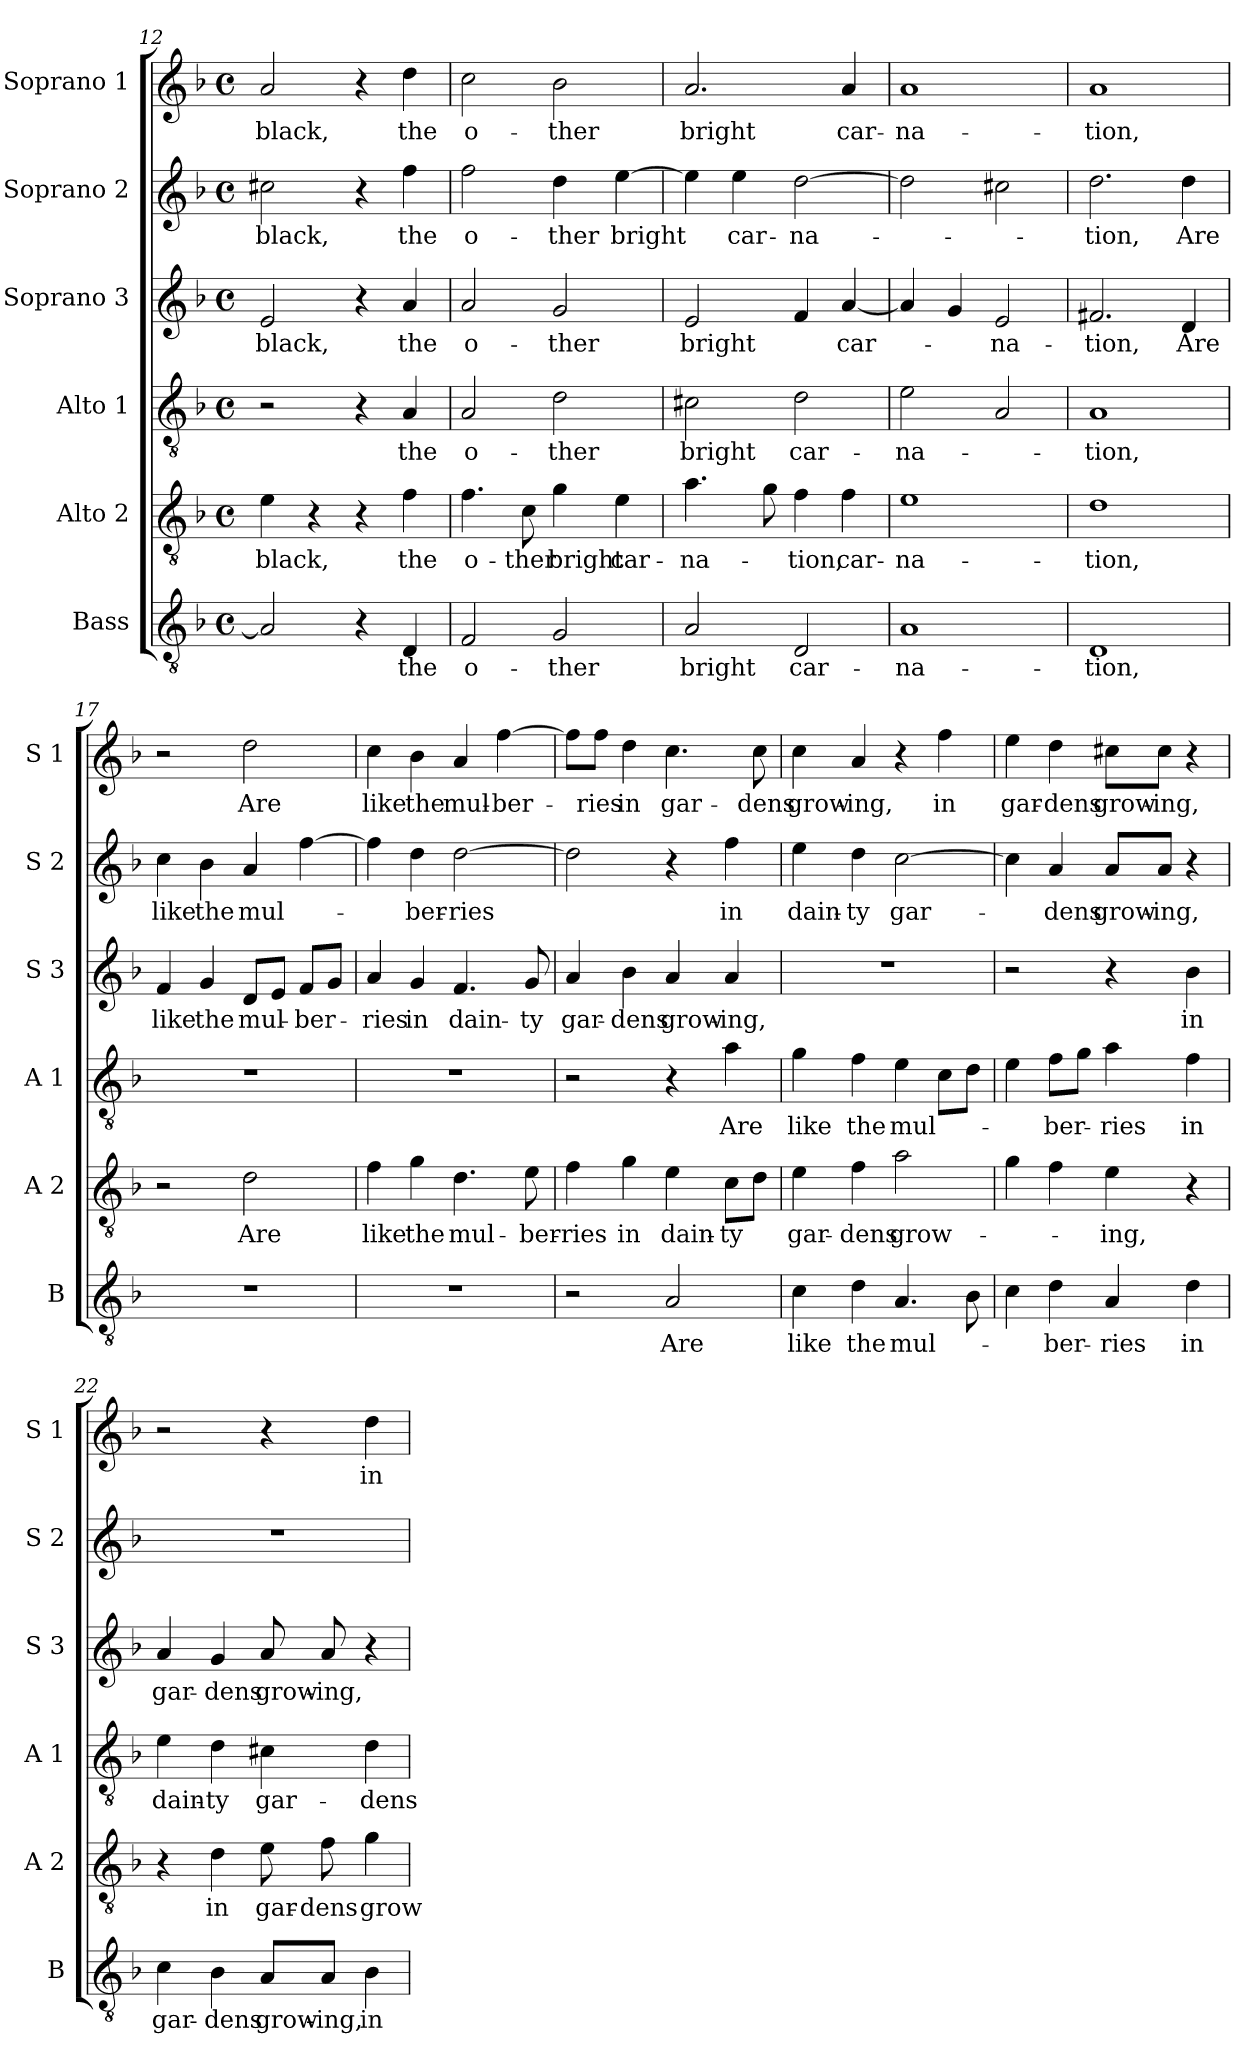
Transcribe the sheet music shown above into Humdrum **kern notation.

**kern	**text	**kern	**text	**kern	**text	**kern	**text	**kern	**text	**kern	**text
*part6	*part6	*part5	*part5	*part4	*part4	*part3	*part3	*part2	*part2	*part1	*part1
*staff6	*staff6	*staff5	*staff5	*staff4	*staff4	*staff3	*staff3	*staff2	*staff2	*staff1	*staff1
*I"Bass	*	*I"Alto 2	*	*I"Alto 1	*	*I"Soprano 3	*	*I"Soprano 2	*	*I"Soprano 1	*
*I'B	*	*I'A 2	*	*I'A 1	*	*I'S 3	*	*I'S 2	*	*I'S 1	*
*clefGv2	*	*clefGv2	*	*clefGv2	*	*clefG2	*	*clefG2	*	*clefG2	*
*k[b-]	*	*k[b-]	*	*k[b-]	*	*k[b-]	*	*k[b-]	*	*k[b-]	*
*F:	*	*F:	*	*F:	*	*F:	*	*F:	*	*F:	*
*M4/4	*	*M4/4	*	*M4/4	*	*M4/4	*	*M4/4	*	*M4/4	*
*met(c)	*	*met(c)	*	*met(c)	*	*met(c)	*	*met(c)	*	*met(c)	*
=12	=12	=12	=12	=12	=12	=12	=12	=12	=12	=12	=12
!	!	!	!LO:LY:b	!	!	!	!LO:LY:b	!	!LO:LY:b	!	!LO:LY:b
2A/]	.	4e\	black,	2r	.	2e/	black,	2cc#X\	black,	2a/	black,
.	.	4r	.	.	.	.	.	.	.	.	.
4r	.	4r	.	4r	.	4r	.	4r	.	4r	.
!	!LO:LY:b	!	!LO:LY:b	!	!LO:LY:b	!	!LO:LY:b	!	!LO:LY:b	!	!LO:LY:b
4D/	the	4f\	the	4A/	the	4a/	the	4ff\	the	4dd\	the
!!LO:PB:g=z
=13	=13	=13	=13	=13	=13	=13	=13	=13	=13	=13	=13
!	!LO:LY:b	!	!LO:LY:b	!	!LO:LY:b	!	!LO:LY:b	!	!LO:LY:b	!	!LO:LY:b
2F/	o-	4.f\	o-	2A/	o-	2a/	o-	2ff\	o-	2cc\	o-
!	!	!	!LO:LY:b	!	!	!	!	!	!	!	!
.	.	8c\	-ther	.	.	.	.	.	.	.	.
!	!LO:LY:b	!	!LO:LY:b	!	!LO:LY:b	!	!LO:LY:b	!	!LO:LY:b	!	!LO:LY:b
2G/	-ther	4g\	bright	2d\	-ther	2g/	-ther	4dd\	-ther	2b-\	-ther
!	!	!	!LO:LY:b	!	!	!	!	!	!LO:LY:b	!	!
.	.	4e\	car-	.	.	.	.	[4ee\	bright	.	.
=14	=14	=14	=14	=14	=14	=14	=14	=14	=14	=14	=14
!	!LO:LY:b	!	!LO:LY:b	!	!LO:LY:b	!	!LO:LY:b	!	!	!	!LO:LY:b
2A/	bright	4.a\	-na-	2c#X\	bright	2e/	bright	4ee\]	.	2.a/	bright
!	!	!	!	!	!	!	!	!	!LO:LY:b	!	!
.	.	.	.	.	.	.	.	4ee\	car-	.	.
.	.	8g\	.	.	.	.	.	.	.	.	.
!	!LO:LY:b	!	!LO:LY:b	!	!LO:LY:b	!	!	!	!LO:LY:b	!	!
2D/	car-	4f\	-tion,	2d\	car-	4f/	.	[2dd\	-na-	.	.
!	!	!	!LO:LY:b	!	!	!	!LO:LY:b	!	!	!	!LO:LY:b
.	.	4f\	car-	.	.	[4a/	car-	.	.	4a/	car-
=15	=15	=15	=15	=15	=15	=15	=15	=15	=15	=15	=15
!	!LO:LY:b	!	!LO:LY:b	!	!LO:LY:b	!	!	!	!	!	!LO:LY:b
1A	-na-	1e	-na-	2e\	-na-	4a/]	.	2dd\]	.	1a	-na-
.	.	.	.	.	.	4g/	.	.	.	.	.
!	!	!	!	!	!	!	!LO:LY:b	!	!	!	!
.	.	.	.	2A/	.	2e/	-na-	2cc#X\	.	.	.
=16	=16	=16	=16	=16	=16	=16	=16	=16	=16	=16	=16
!	!LO:LY:b	!	!LO:LY:b	!	!LO:LY:b	!	!LO:LY:b	!	!LO:LY:b	!	!LO:LY:b
1D	-tion,	1d	-tion,	1A	-tion,	2.f#X/	-tion,	2.dd\	-tion,	1a	-tion,
!	!	!	!	!	!	!	!LO:LY:b	!	!LO:LY:b	!	!
.	.	.	.	.	.	4d/	Are	4dd\	Are	.	.
=17	=17	=17	=17	=17	=17	=17	=17	=17	=17	=17	=17
!	!	!	!	!	!	!	!LO:LY:b	!	!LO:LY:b	!	!
1r	.	2r	.	1r	.	4f/	like	4cc\	like	2r	.
!	!	!	!	!	!	!	!LO:LY:b	!	!LO:LY:b	!	!
.	.	.	.	.	.	4g/	the	4b-\	the	.	.
!	!	!	!LO:LY:b	!	!	!	!LO:LY:b	!	!LO:LY:b	!	!LO:LY:b
.	.	2d\	Are	.	.	8d/L	mul-	4a/	mul-	2dd\	Are
.	.	.	.	.	.	8e/J	.	.	.	.	.
!	!	!	!	!	!	!	!LO:LY:b	!	!	!	!
.	.	.	.	.	.	8f/L	-ber-	[4ff\	.	.	.
.	.	.	.	.	.	8g/J	.	.	.	.	.
=18	=18	=18	=18	=18	=18	=18	=18	=18	=18	=18	=18
!	!	!	!LO:LY:b	!	!	!	!LO:LY:b	!	!	!	!LO:LY:b
1r	.	4f\	like	1r	.	4a/	-ries	4ff\]	.	4cc\	like
!	!	!	!LO:LY:b	!	!	!	!LO:LY:b	!	!LO:LY:b	!	!LO:LY:b
.	.	4g\	the	.	.	4g/	in	4dd\	-ber-	4b-\	the
!	!	!	!LO:LY:b	!	!	!	!LO:LY:b	!	!LO:LY:b	!	!LO:LY:b
.	.	4.d\	mul-	.	.	4.f/	dain-	[2dd\	-ries	4a/	mul-
!	!	!	!	!	!	!	!	!	!	!	!LO:LY:b
.	.	.	.	.	.	.	.	.	.	[4ff\	-ber-
!	!	!	!LO:LY:b	!	!	!	!LO:LY:b	!	!	!	!
.	.	8e\	-ber-	.	.	8g/	-ty	.	.	.	.
!!LO:LB:g=z
=19	=19	=19	=19	=19	=19	=19	=19	=19	=19	=19	=19
!	!	!	!LO:LY:b	!	!	!	!LO:LY:b	!	!	!	!
2r	.	4f\	-ries	2r	.	4a/	gar-	2dd\]	.	8ff\L]	.
!	!	!	!	!	!	!	!	!	!	!	!LO:LY:b
.	.	.	.	.	.	.	.	.	.	8ff\J	-ries
!	!	!	!LO:LY:b	!	!	!	!LO:LY:b	!	!	!	!LO:LY:b
.	.	4g\	in	.	.	4b-\	-dens	.	.	4dd\	in
!	!LO:LY:b	!	!LO:LY:b	!	!	!	!LO:LY:b	!	!	!	!LO:LY:b
2A/	Are	4e\	dain-	4r	.	4a/	grow-	4r	.	4.cc\	gar-
!	!	!	!LO:LY:b	!	!LO:LY:b	!	!LO:LY:b	!	!LO:LY:b	!	!
.	.	8c\L	-ty	4a\	Are	4a/	-ing,	4ff\	in	.	.
!	!	!	!	!	!	!	!	!	!	!	!LO:LY:b
.	.	8d\J	.	.	.	.	.	.	.	8cc\	-dens
=20	=20	=20	=20	=20	=20	=20	=20	=20	=20	=20	=20
!	!LO:LY:b	!	!LO:LY:b	!	!LO:LY:b	!	!	!	!LO:LY:b	!	!LO:LY:b
4c\	like	4e\	gar-	4g\	like	1r	.	4ee\	dain-	4cc\	grow-
!	!LO:LY:b	!	!LO:LY:b	!	!LO:LY:b	!	!	!	!LO:LY:b	!	!LO:LY:b
4d\	the	4f\	-dens	4f\	the	.	.	4dd\	-ty	4a/	-ing,
!	!LO:LY:b	!	!LO:LY:b	!	!LO:LY:b	!	!	!	!LO:LY:b	!	!
4.A/	mul-	2a\	grow-	4e\	mul-	.	.	[2cc\	gar-	4r	.
!	!	!	!	!	!	!	!	!	!	!	!LO:LY:b
.	.	.	.	8c\L	.	.	.	.	.	4ff\	in
8B-\	.	.	.	8d\J	.	.	.	.	.	.	.
=21	=21	=21	=21	=21	=21	=21	=21	=21	=21	=21	=21
!	!	!	!	!	!	!	!	!	!	!	!LO:LY:b
4c\	.	4g\	.	4e\	.	2r	.	4cc\]	.	4ee\	gar-
!	!LO:LY:b	!	!	!	!LO:LY:b	!	!	!	!LO:LY:b	!	!LO:LY:b
4d\	-ber-	4f\	.	8f\L	-ber-	.	.	4a/	-dens	4dd\	-dens
.	.	.	.	8g\J	.	.	.	.	.	.	.
!	!LO:LY:b	!	!LO:LY:b	!	!LO:LY:b	!	!	!	!LO:LY:b	!	!LO:LY:b
4A/	-ries	4e\	-ing,	4a\	-ries	4r	.	8a/L	grow-	8cc#X\L	grow-
!	!	!	!	!	!	!	!	!	!LO:LY:b	!	!LO:LY:b
.	.	.	.	.	.	.	.	8a/J	-ing,	8cc#\J	-ing,
!	!LO:LY:b	!	!	!	!LO:LY:b	!	!LO:LY:b	!	!	!	!
4d\	in	4r	.	4f\	in	4b-\	in	4r	.	4r	.
=22	=22	=22	=22	=22	=22	=22	=22	=22	=22	=22	=22
!	!LO:LY:b	!	!	!	!LO:LY:b	!	!LO:LY:b	!	!	!	!
4c\	gar-	4r	.	4e\	dain-	4a/	gar-	1r	.	2r	.
!	!LO:LY:b	!	!LO:LY:b	!	!LO:LY:b	!	!LO:LY:b	!	!	!	!
4B-\	-dens	4d\	in	4d\	-ty	4g/	-dens	.	.	.	.
!	!LO:LY:b	!	!LO:LY:b	!	!LO:LY:b	!	!LO:LY:b	!	!	!	!
8A/L	grow-	8e\	gar-	4c#X\	gar-	8a/	grow-	.	.	4r	.
!	!LO:LY:b	!	!LO:LY:b	!	!	!	!LO:LY:b	!	!	!	!
8A/J	-ing,	8f\	-dens	.	.	8a/	-ing,	.	.	.	.
!	!LO:LY:b	!	!LO:LY:b	!	!LO:LY:b	!	!	!	!	!	!LO:LY:b
4B-\	in	4g\	grow-	4d\	-dens	4r	.	.	.	4dd\	in
=	=	=	=	=	=	=	=	=	=	=	=
*-	*-	*-	*-	*-	*-	*-	*-	*-	*-	*-	*-
